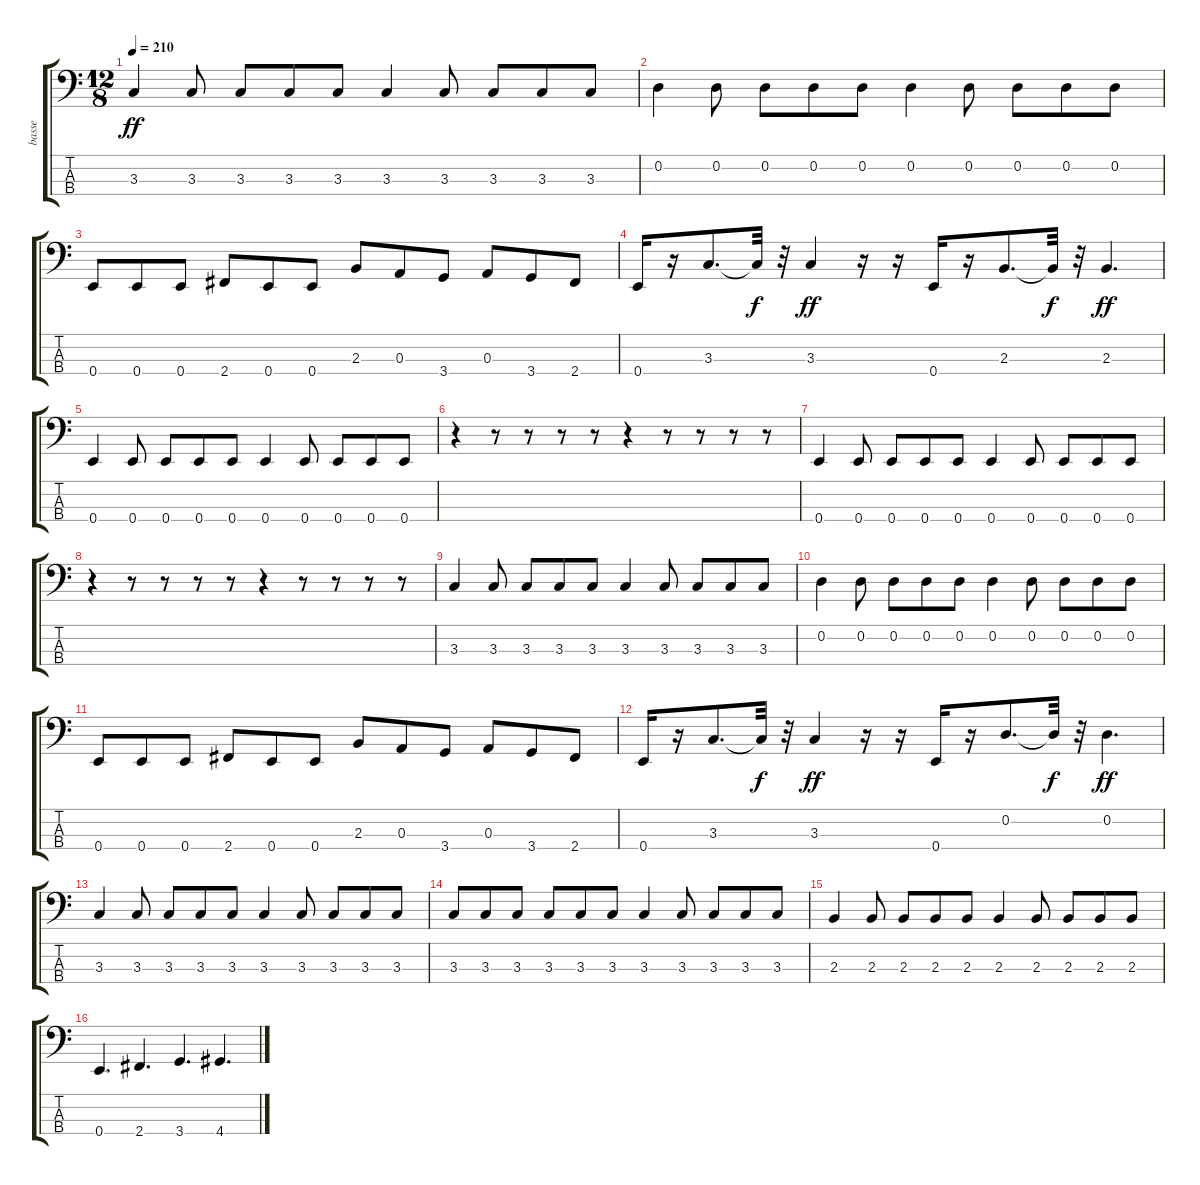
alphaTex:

\track ("basse" "basse") {instrument electricbassfinger}
\staff {score tabs}
\tuning (G2 D2 A1 E1) {hide}
\ts (12 8)
\tempo 210
\clef f4
\ks c
3.3.4{dy ff} 3.3.8 3.3.8 3.3.8 3.3.8 3.3.4 3.3.8 3.3.8 3.3.8 3.3.8 |
0.2.4 0.2.8 0.2.8 0.2.8 0.2.8 0.2.4 0.2.8 0.2.8 0.2.8 0.2.8 |
0.4.8 0.4.8 0.4.8 2.4.8 0.4.8 0.4.8 2.3.8 0.3.8 3.4.8 0.3.8 3.4.8 2.4.8 |
0.4.16 r.16 3.3.8{d} 3.3{t}.32{dy f} r.32 3.3.4{dy ff} r.16 r.16 0.4.16 r.16 2.3.8{d} 2.3{t}.32{dy f} r.32 2.3.4{d dy ff} |
0.4.4 0.4.8 0.4.8 0.4.8 0.4.8 0.4.4 0.4.8 0.4.8 0.4.8 0.4.8 |
r.4 r.8 r.8 r.8 r.8 r.4 r.8 r.8 r.8 r.8 |
0.4.4 0.4.8 0.4.8 0.4.8 0.4.8 0.4.4 0.4.8 0.4.8 0.4.8 0.4.8 |
r.4 r.8 r.8 r.8 r.8 r.4 r.8 r.8 r.8 r.8 |
3.3.4 3.3.8 3.3.8 3.3.8 3.3.8 3.3.4 3.3.8 3.3.8 3.3.8 3.3.8 |
0.2.4 0.2.8 0.2.8 0.2.8 0.2.8 0.2.4 0.2.8 0.2.8 0.2.8 0.2.8 |
0.4.8 0.4.8 0.4.8 2.4.8 0.4.8 0.4.8 2.3.8 0.3.8 3.4.8 0.3.8 3.4.8 2.4.8 |
0.4.16 r.16 3.3.8{d} 3.3{t}.32{dy f} r.32 3.3.4{dy ff} r.16 r.16 0.4.16 r.16 0.2.8{d} 0.2{t}.32{dy f} r.32 0.2.4{d dy ff} |
3.3.4 3.3.8 3.3.8 3.3.8 3.3.8 3.3.4 3.3.8 3.3.8 3.3.8 3.3.8 |
3.3.8 3.3.8 3.3.8 3.3.8 3.3.8 3.3.8 3.3.4 3.3.8 3.3.8 3.3.8 3.3.8 |
2.3.4 2.3.8 2.3.8 2.3.8 2.3.8 2.3.4 2.3.8 2.3.8 2.3.8 2.3.8 |
0.4.4{d} 2.4.4{d} 3.4.4{d} 4.4.4{d}
